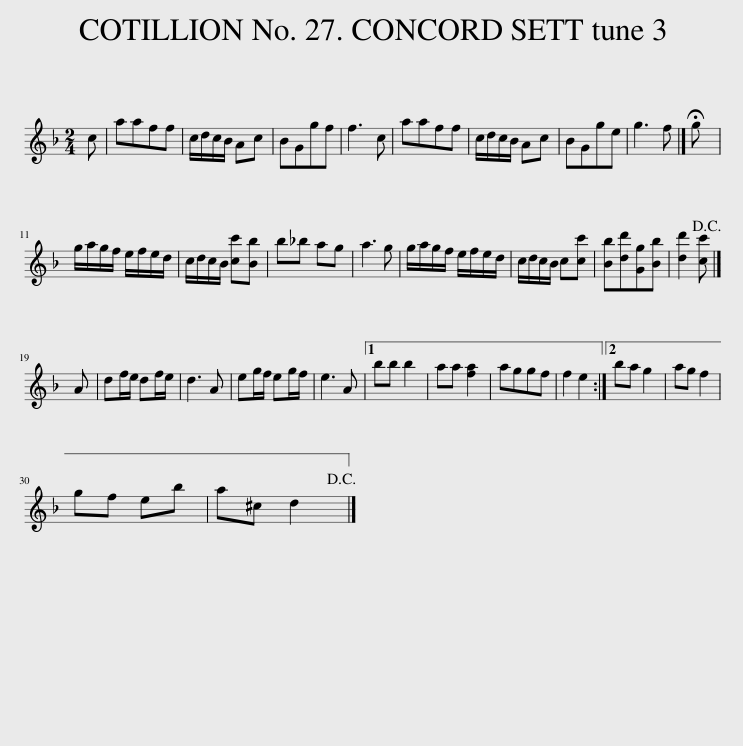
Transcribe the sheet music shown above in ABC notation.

X:1
L:1/8
M:2/4
I:linebreak $
K:F
V:1 treble
V:1
 c | aaff | c/d/c/B/ Ac | BGgf | f3 c | %5
 aaff | c/d/c/B/ Ac | BGge | g3 f |] !fermata!g |$ %10
 g/a/g/f/ e/f/e/d/ | c/d/c/B/ [cc'][Bb] | b_b ag | a3 g | g/a/g/f/ e/f/e/d/ | %15
 c/d/c/B/ c[cc'] | [Bb][dd'][Gg][Bb] | [dd']2 [cc']!D.C.! |]$ A | df/e/ df/e/ | %20
 d3 A | eg/f/ eg/f/ | e3 A |1 bb b2 | aa [fa]2 | %25
 aggf | f2 e2 :|2 ba g2 | ag f2 |$ gf eb | %30
 a^c d2!D.C.! |] %31
